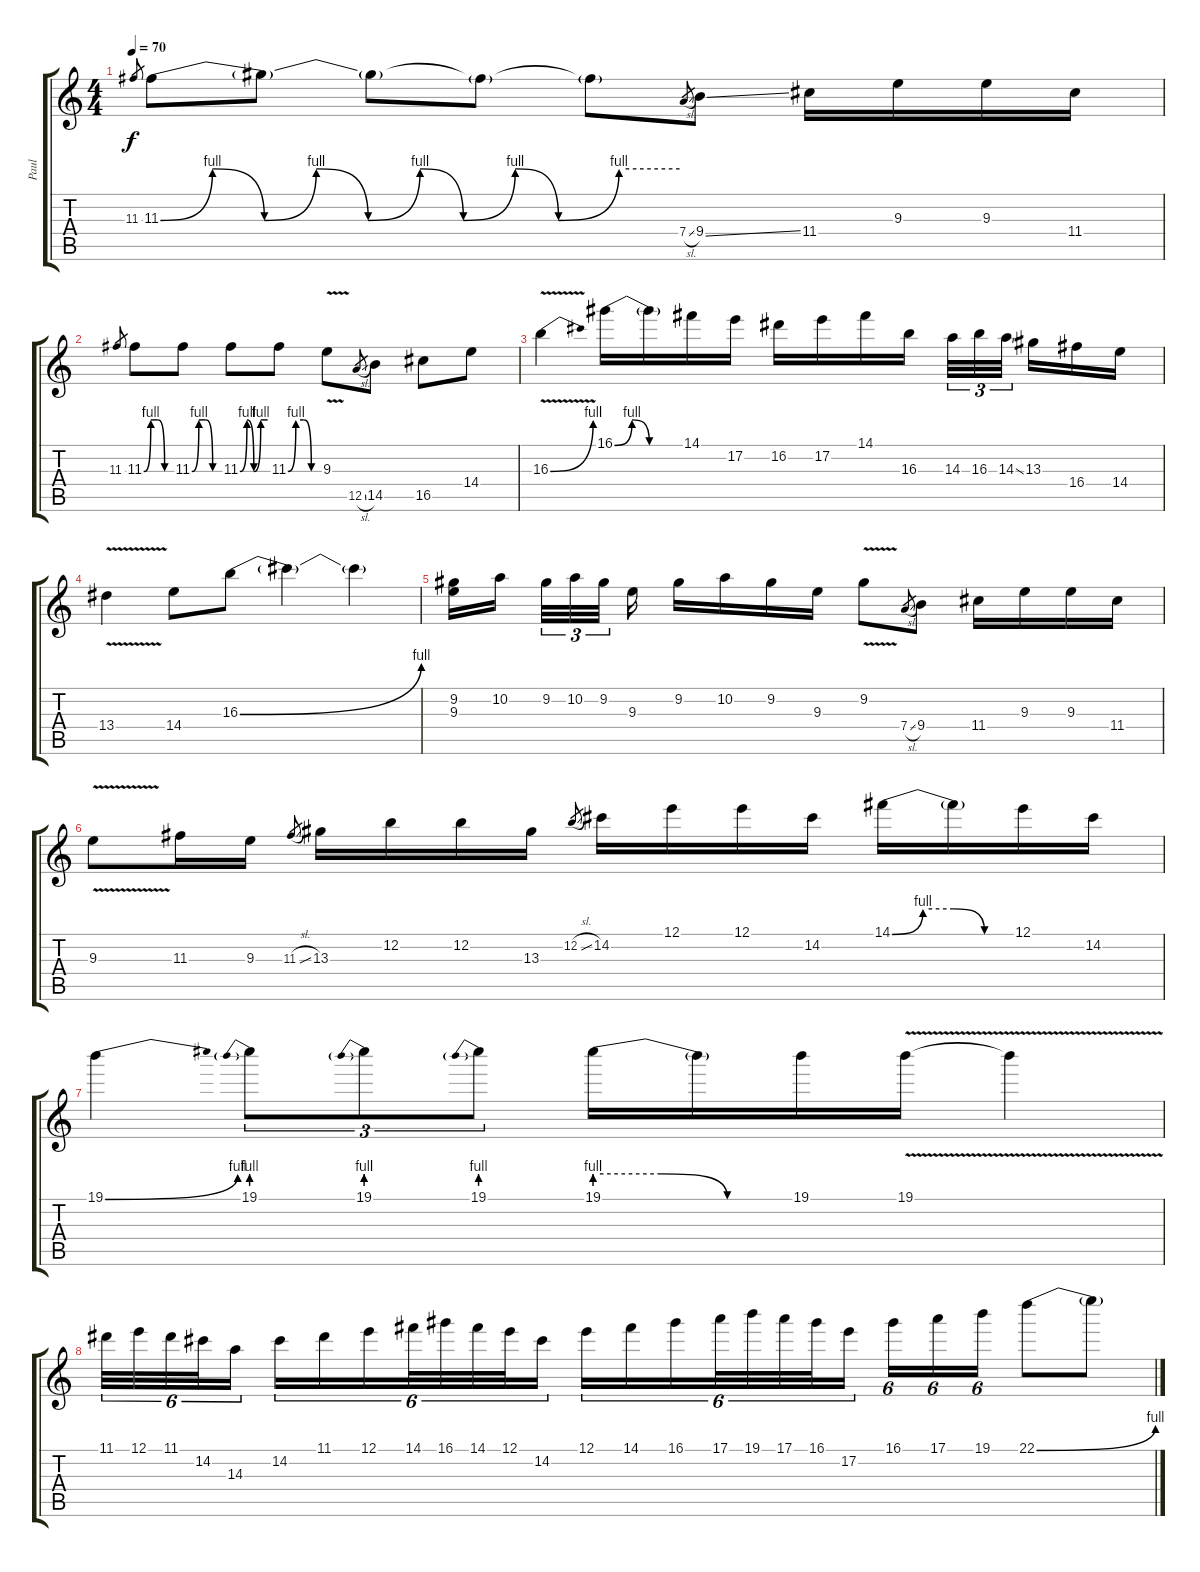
\track ("Paul" "Paul") {instrument distortionguitar}
\staff {score tabs}
\tuning (E4 B3 G3 D3 A2 E2) {hide}
\ts (4 4)
\tempo 70
\clef g2
\ks c
11.3.8{gr dy f} 11.3{be (custom 0 0 6 4 12 0 18 4 24 0 30 4 35 0 41 4 46 0 53 4 60 4)}.8 11.3{t}.8 11.3{t}.8 11.3{t}.8 11.3{t}.8 7.4{sl}.8{gr} 9.4{ss}.8 11.4.16 9.3.16 9.3.16 11.4.16 |
11.3.8{gr} 11.3{be (custom 0 0 15 4 30 4 45 0 60 0)}.8 11.3{be (custom 0 0 15 4 30 4 45 0 60 0)}.8 11.3{be (custom 0 0 15 4 30 0 45 4 60 4)}.8 11.3{be (custom 0 0 15 4 30 4 45 0 60 0)}.8 9.3{v}.8 12.5{sl}.8{gr} 14.5.8 16.5.8 14.4.8 |
16.3{be (bend 0 0 60 4) v}.4 16.1{be (custom 0 0 15 4 30 0 45 0 60 0)}.16 16.1{t}.16 14.1.16 17.2.16 16.2.16 17.2.16 14.1.16 16.3.16 14.3.32{tu (3 2)} 16.3.32{tu (3 2)} 14.3{ss}.32{tu (3 2)} 13.3.16 16.4.16 14.4.16 |
13.4{v}.4 14.4.8 16.3{be (bend 0 0 60 4)}.8{volume 6} 16.3{t}.4 16.3{t}.4 |
(9.2 9.3).16{volume 11} 10.2.16 9.2.32{tu (3 2)} 10.2.32{tu (3 2)} 9.2.32{tu (3 2)} 9.3.16 9.2.16 10.2.16 9.2.16 9.3.16 9.2{v}.8 7.4{sl}.8{gr} 9.4.8 11.4.16 9.3.16 9.3.16 11.4.16 |
9.3{v}.8 11.3.16 9.3.16 11.3{sl}.8{gr} 13.3.16 12.2.16 12.2.16 13.3.16 12.2{sl}.8{gr} 14.2.16 12.1.16 12.1.16 14.2.16 14.1{be (custom 0 0 15 4 30 4 45 0 60 0)}.16 14.1{t}.16 12.1.16 14.2.16 |
19.1{be (bend 0 0 60 4)}.4 19.1{be (prebend 0 4 60 4)}.8{tu (3 2)} 19.1{be (prebend 0 4 60 4)}.8{tu (3 2)} 19.1{be (prebend 0 4 60 4)}.8{tu (3 2)} 19.1{be (custom 0 4 20 4 40 0 60 0)}.16 19.1{t}.16 19.1.16 19.1{v}.16 19.1{t}.4 |
11.1.32{tu (6 4)} 12.1.32{tu (6 4)} 11.1.32{tu (6 4)} 14.2.32{tu (6 4)} 14.3.16{tu (6 4)} 14.2.16{tu (6 4)} 11.1.16{tu (6 4)} 12.1.16{tu (6 4)} 14.1.32{tu (6 4)} 16.1.32{tu (6 4)} 14.1.32{tu (6 4)} 12.1.32{tu (6 4)} 14.2.16{tu (6 4)} 12.1.16{tu (6 4)} 14.1.16{tu (6 4)} 16.1.16{tu (6 4)} 17.1.32{tu (6 4)} 19.1.32{tu (6 4)} 17.1.32{tu (6 4)} 16.1.32{tu (6 4)} 17.2.16{tu (6 4)} 16.1.16{tu (6 4)} 17.1.16{tu (6 4)} 19.1.16{tu (6 4)} 22.1{be (bend 0 0 60 4)}.8 22.1{t}.8
